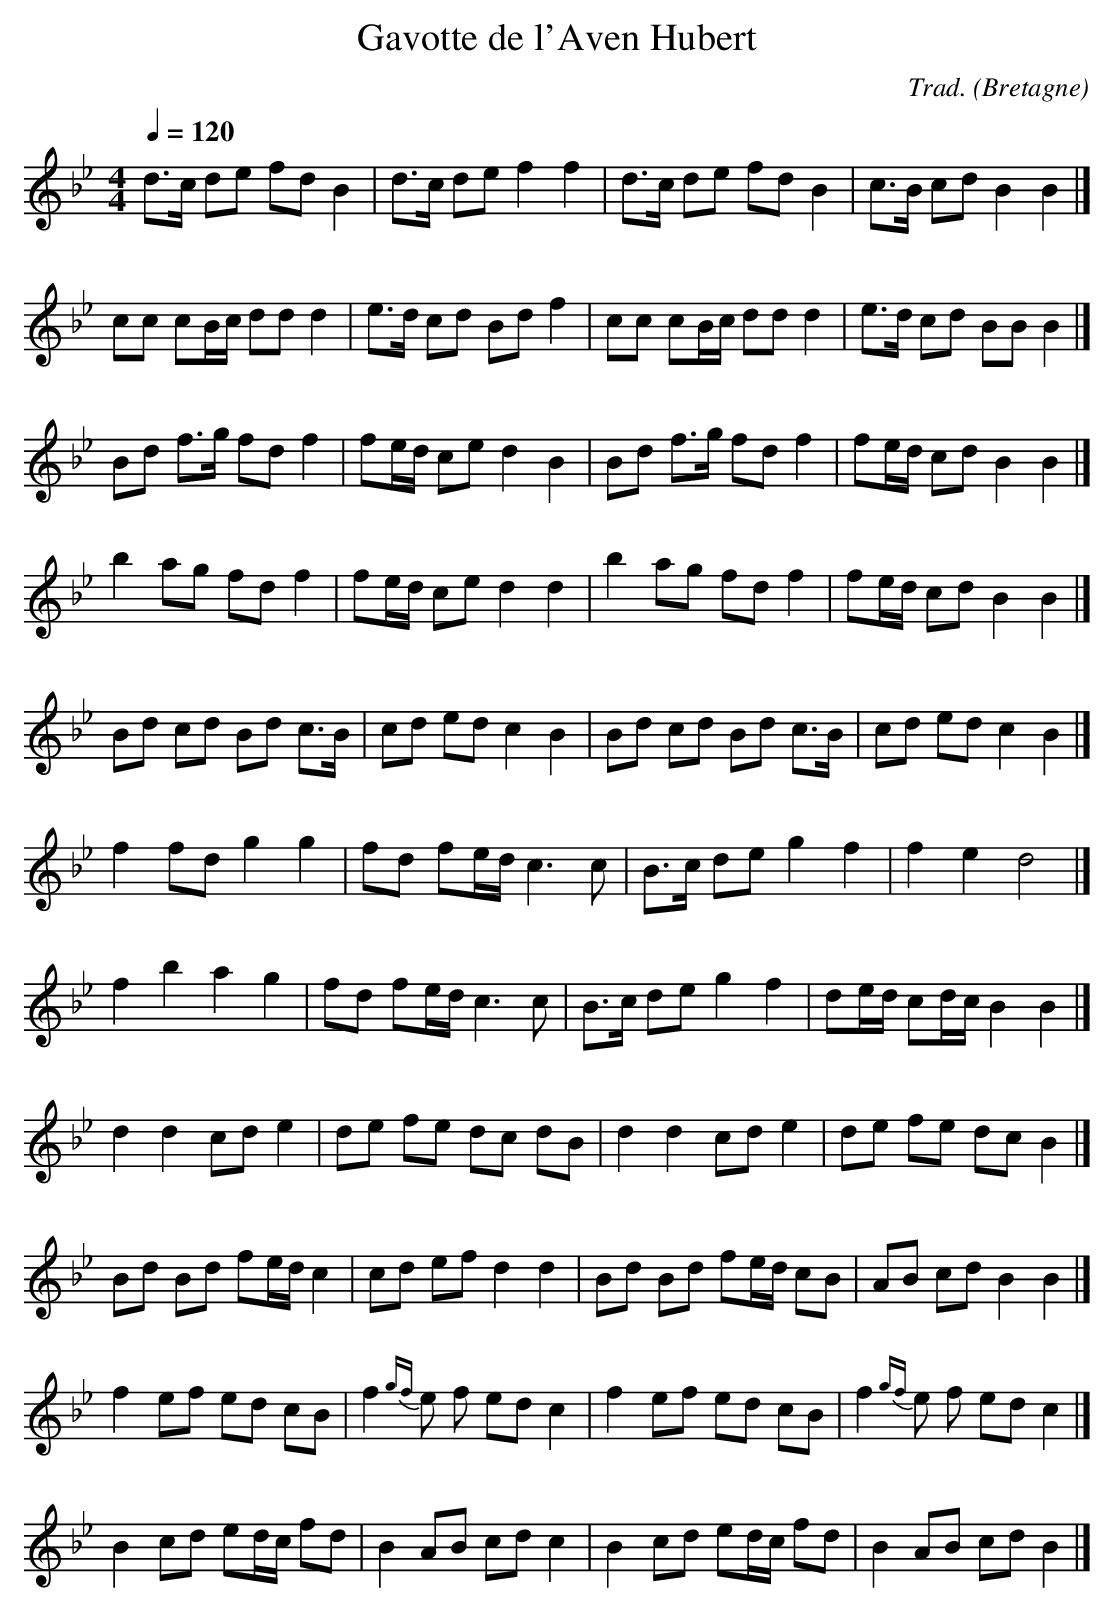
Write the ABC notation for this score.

X:1
T:Gavotte de l'Aven Hubert
C:Trad.
O:Bretagne
M:4/4
L:1/16
Q:1/4=120
K:Bb
d3c d2e2 f2d2 B4 | d3c d2e2 f4 f4 | d3c d2e2 f2d2 B4 | c3B c2d2 B4 B4 |]
%%vskip 1
c2c2 c2Bc d2d2 d4 | e3d c2d2 B2d2 f4 | c2c2 c2Bc d2d2 d4 | e3d c2d2 B2B2 B4 |]
%%vskip 1
B2d2 f3g f2d2 f4 | f2ed c2e2 d4 B4 | B2d2 f3g f2d2 f4 | f2ed c2d2 B4 B4 |]
%%vskip 1
b4 a2g2 f2d2 f4 | f2ed c2e2 d4 d4 | b4 a2g2 f2d2 f4 | f2ed c2d2 B4 B4 |]
%%vskip 1
B2d2 c2d2 B2d2 c3B | c2d2 e2d2 c4 B4 | B2d2 c2d2 B2d2 c3B | c2d2 e2d2 c4 B4 |]
%%vskip 1
f4 f2d2 g4 g4 | f2d2 f2ed c6 c2 | B3c d2e2 g4 f4 | f4 e4 d8 |]
%%vskip 1
f4 b4 a4 g4 | f2d2 f2ed c6 c2 | B3c d2e2 g4 f4 | d2ed c2dc B4 B4 |]
%%vskip 1
d4 d4 c2d2 e4 | d2e2 f2e2 d2c2 d2B2 | d4 d4 c2d2 e4 | d2e2 f2e2 d2c2 B4 |]
%%vskip 1
B2d2 B2d2 f2ed c4 | c2d2 e2f2 d4 d4 | B2d2 B2d2 f2ed c2B2 | A2B2 c2d2 B4 B4 |]
%%vskip 1
f4 e2f2 e2d2 c2B2 | f4 {gf}e2 f2 e2d2 c4 | f4 e2f2 e2d2 c2B2 | f4 {gf}e2 f2 e2d2 c4 |]
%%vskip 1
B4 c2d2 e2dc f2d2 | B4 A2B2 c2d2 c4 | B4 c2d2 e2dc f2d2 | B4 A2B2 c2d2 B4 |]
